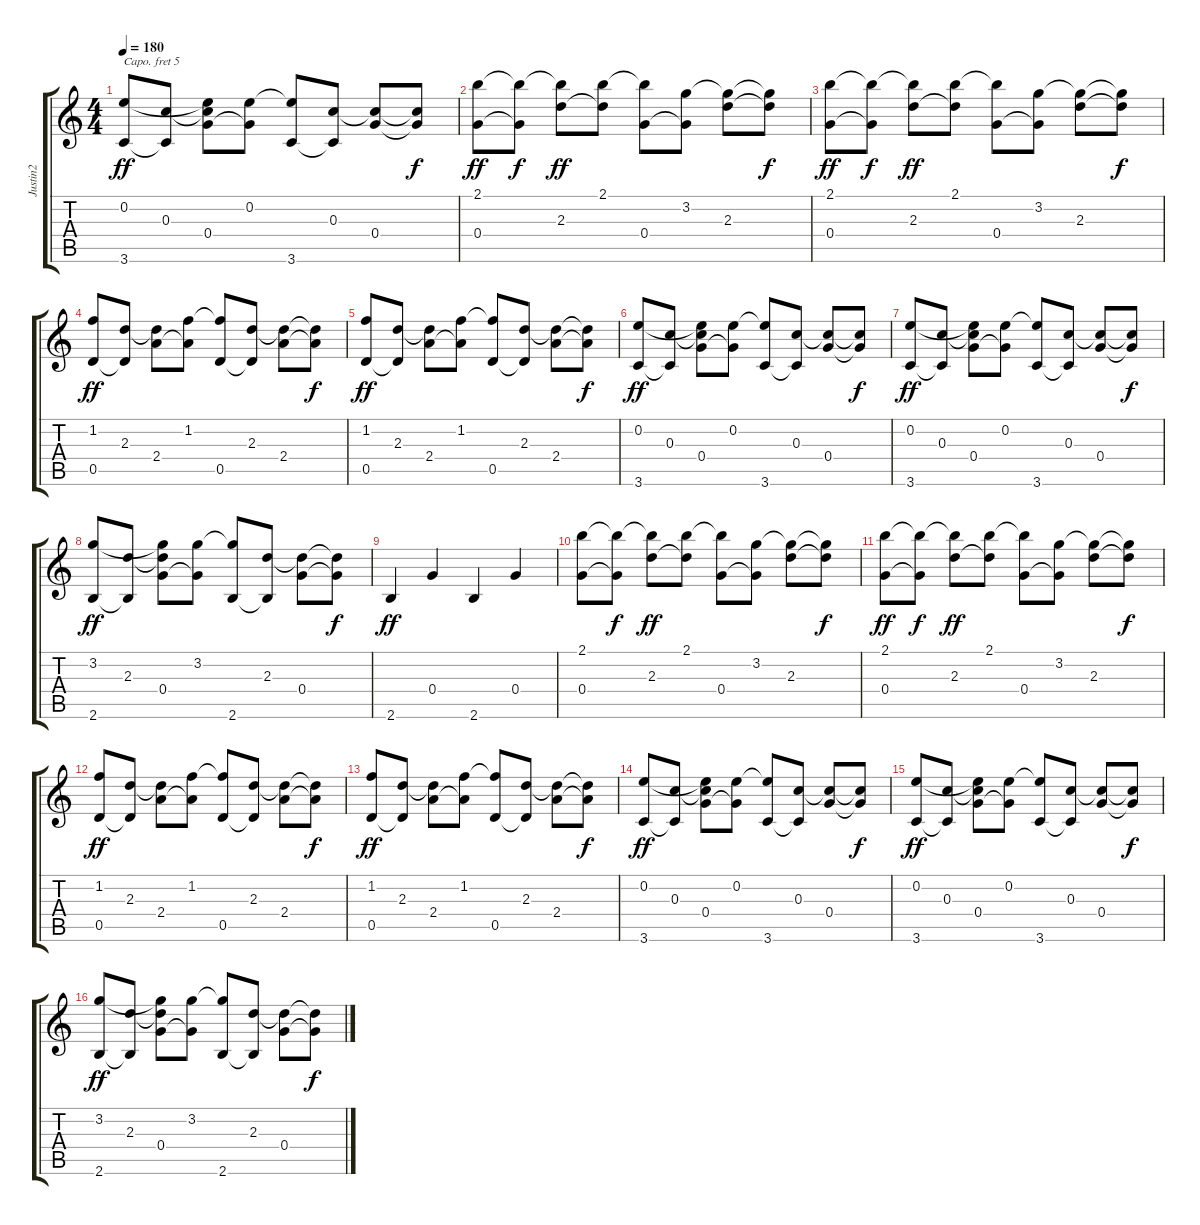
\track ("Justin2" "Justin2") {instrument acousticguitarnylon}
\staff {score tabs}
\capo 5
\tuning (E4 B3 G3 D3 A2 E2) {hide}
\ts (4 4)
\tempo 180
\clef g2
\ks c
(0.2 3.6).8{dy ff} (0.3 3.6{t}).8 (0.2{t} 0.3{t} 0.4).8 (0.2 0.4{t}).8 (0.2{t} 3.6).8 (0.3 3.6{t}).8 (0.3{t} 0.4).8 (0.3{t} 0.4{t}).8{dy f} |
(2.1 0.4).8{dy ff} (2.1{t} 0.4{t}).8{dy f} (2.1{t} 2.3).8{dy ff} (2.1 2.3{t}).8 (2.1{t} 0.4).8 (3.2 0.4{t}).8 (3.2{t} 2.3).8 (3.2{t} 2.3{t}).8{dy f} |
(2.1 0.4).8{dy ff} (2.1{t} 0.4{t}).8{dy f} (2.1{t} 2.3).8{dy ff} (2.1 2.3{t}).8 (2.1{t} 0.4).8 (3.2 0.4{t}).8 (3.2{t} 2.3).8 (3.2{t} 2.3{t}).8{dy f} |
(1.2 0.5).8{dy ff} (2.3 0.5{t}).8 (2.3{t} 2.4).8 (1.2 2.4{t}).8 (1.2{t} 0.5).8 (2.3 0.5{t}).8 (2.3{t} 2.4).8 (2.3{t} 2.4{t}).8{dy f} |
(1.2 0.5).8{dy ff} (2.3 0.5{t}).8 (2.3{t} 2.4).8 (1.2 2.4{t}).8 (1.2{t} 0.5).8 (2.3 0.5{t}).8 (2.3{t} 2.4).8 (2.3{t} 2.4{t}).8{dy f} |
(0.2 3.6).8{dy ff} (0.3 3.6{t}).8 (0.2{t} 0.3{t} 0.4).8 (0.2 0.4{t}).8 (0.2{t} 3.6).8 (0.3 3.6{t}).8 (0.3{t} 0.4).8 (0.3{t} 0.4{t}).8{dy f} |
(0.2 3.6).8{dy ff} (0.3 3.6{t}).8 (0.2{t} 0.3{t} 0.4).8 (0.2 0.4{t}).8 (0.2{t} 3.6).8 (0.3 3.6{t}).8 (0.3{t} 0.4).8 (0.3{t} 0.4{t}).8{dy f} |
(3.2 2.6).8{dy ff} (2.3 2.6{t}).8 (3.2{t} 2.3{t} 0.4).8 (3.2 0.4{t}).8 (3.2{t} 2.6).8 (2.3 2.6{t}).8 (2.3{t} 0.4).8 (2.3{t} 0.4{t}).8{dy f} |
2.6.4{dy ff} 0.4.4 2.6.4 0.4.4 |
(2.1 0.4).8{volume 9} (2.1{t} 0.4{t}).8{dy f} (2.1{t} 2.3).8{dy ff} (2.1 2.3{t}).8 (2.1{t} 0.4).8 (3.2 0.4{t}).8 (3.2{t} 2.3).8 (3.2{t} 2.3{t}).8{dy f} |
(2.1 0.4).8{dy ff} (2.1{t} 0.4{t}).8{dy f} (2.1{t} 2.3).8{dy ff} (2.1 2.3{t}).8 (2.1{t} 0.4).8 (3.2 0.4{t}).8 (3.2{t} 2.3).8 (3.2{t} 2.3{t}).8{dy f} |
(1.2 0.5).8{dy ff} (2.3 0.5{t}).8 (2.3{t} 2.4).8 (1.2 2.4{t}).8 (1.2{t} 0.5).8 (2.3 0.5{t}).8 (2.3{t} 2.4).8 (2.3{t} 2.4{t}).8{dy f} |
(1.2 0.5).8{dy ff} (2.3 0.5{t}).8 (2.3{t} 2.4).8 (1.2 2.4{t}).8 (1.2{t} 0.5).8 (2.3 0.5{t}).8 (2.3{t} 2.4).8 (2.3{t} 2.4{t}).8{dy f} |
(0.2 3.6).8{dy ff} (0.3 3.6{t}).8 (0.2{t} 0.3{t} 0.4).8 (0.2 0.4{t}).8 (0.2{t} 3.6).8 (0.3 3.6{t}).8 (0.3{t} 0.4).8 (0.3{t} 0.4{t}).8{dy f} |
(0.2 3.6).8{dy ff} (0.3 3.6{t}).8 (0.2{t} 0.3{t} 0.4).8 (0.2 0.4{t}).8 (0.2{t} 3.6).8 (0.3 3.6{t}).8 (0.3{t} 0.4).8 (0.3{t} 0.4{t}).8{dy f} |
(3.2 2.6).8{dy ff} (2.3 2.6{t}).8 (3.2{t} 2.3{t} 0.4).8 (3.2 0.4{t}).8 (3.2{t} 2.6).8 (2.3 2.6{t}).8 (2.3{t} 0.4).8 (2.3{t} 0.4{t}).8{dy f}
